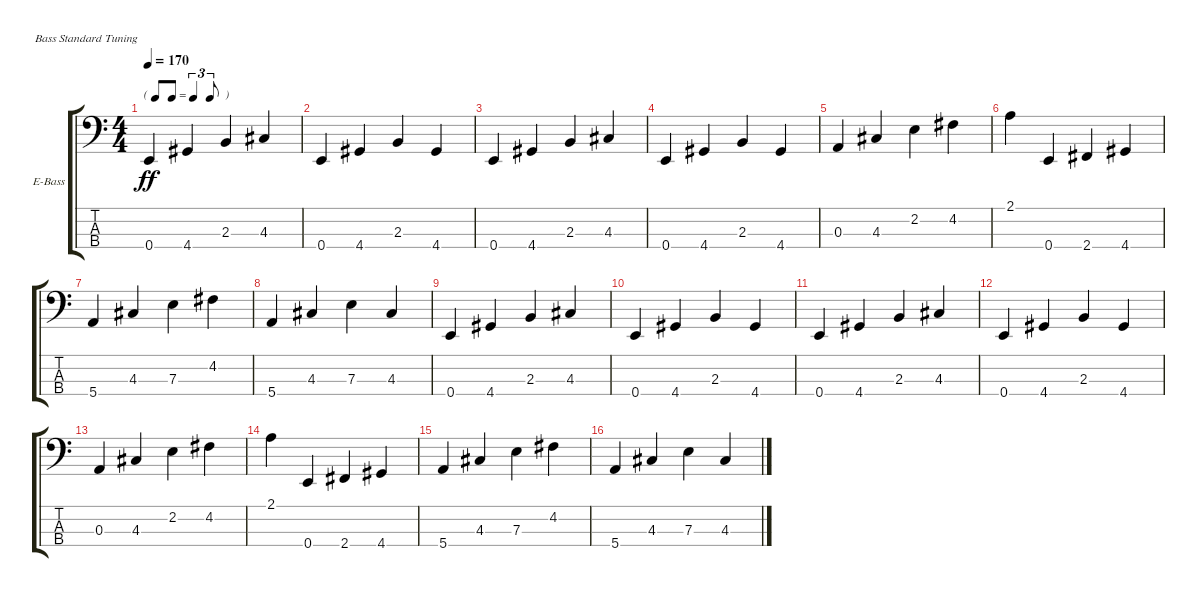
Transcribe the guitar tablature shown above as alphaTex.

\defaultSystemsLayout 4
\bracketExtendMode groupsimilarinstruments
\firstSystemTrackNameOrientation horizontal
\otherSystemsTrackNameOrientation horizontal
\track ("Electric Bass" "E-Bass") {instrument electricbassfinger}
\staff {score tabs}
\tuning (G2 D2 A1 E1)
\ts (4 4)
\tf triplet8th
\tempo 170
\clef f4
\scale
0.333333
\ks c
0.4.4{dy ff} 4.4.4 2.3.4 4.3.4 |
\scale
0.333333 0.4.4 4.4.4 2.3.4 4.4.4 |
\scale
0.333333 0.4.4 4.4.4 2.3.4 4.3.4 |
\scale
0.333333 0.4.4 4.4.4 2.3.4 4.4.4 |
0.3.4 4.3.4 2.2.4 4.2.4 |
2.1.4 0.4.4 2.4.4 4.4.4 |
5.4.4 4.3.4 7.3.4 4.2.4 |
5.4.4 4.3.4 7.3.4 4.3.4 |
0.4.4 4.4.4 2.3.4 4.3.4 |
0.4.4 4.4.4 2.3.4 4.4.4 |
0.4.4 4.4.4 2.3.4 4.3.4 |
0.4.4 4.4.4 2.3.4 4.4.4 |
0.3.4 4.3.4 2.2.4 4.2.4 |
2.1.4 0.4.4 2.4.4 4.4.4 |
5.4.4 4.3.4 7.3.4 4.2.4 |
5.4.4 4.3.4 7.3.4 4.3.4
